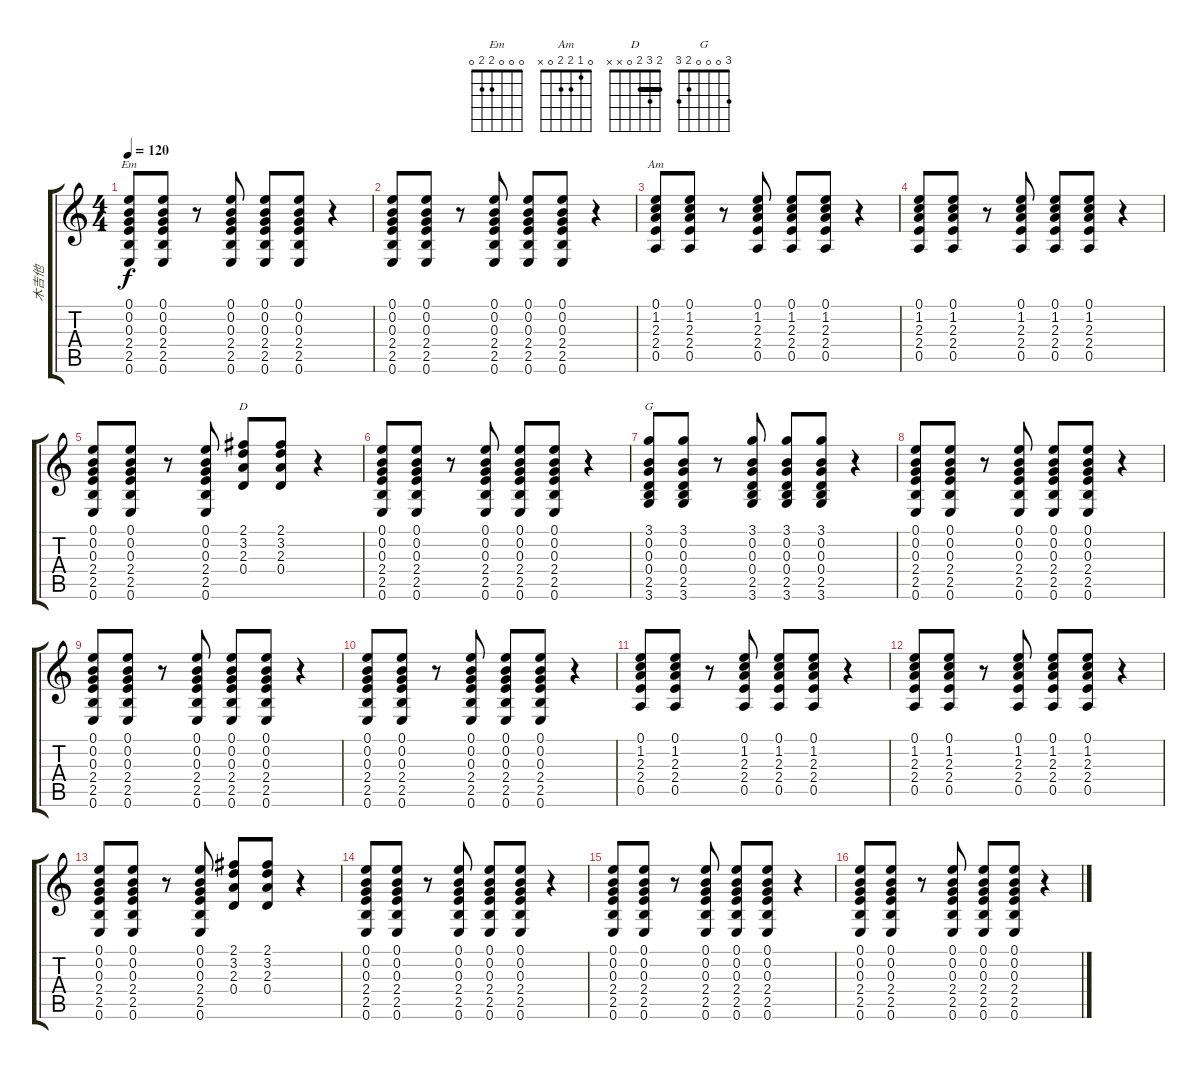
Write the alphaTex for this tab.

\track ("木吉他" "木吉他") {instrument acousticguitarsteel}
\staff {score tabs}
\tuning (E4 B3 G3 D3 A2 E2) {hide}
\chord ("Em" 0 0 0 2 2 0)
\chord ("Am" 0 1 2 2 0 x)
\chord ("D" 2 3 2 0 x x) {barre 2}
\chord ("G" 3 0 0 0 2 3)
\ts (4 4)
\tempo 120
\clef g2
\ks c
(0.1 0.2 0.3 2.4 2.5 0.6).8{ch "Em" dy f instrument acousticguitarsteel} (0.1 0.2 0.3 2.4 2.5 0.6).8 r.8 (0.1 0.2 0.3 2.4 2.5 0.6).8 (0.1 0.2 0.3 2.4 2.5 0.6).8 (0.1 0.2 0.3 2.4 2.5 0.6).8 r.4 |
(0.1 0.2 0.3 2.4 2.5 0.6).8 (0.1 0.2 0.3 2.4 2.5 0.6).8 r.8 (0.1 0.2 0.3 2.4 2.5 0.6).8 (0.1 0.2 0.3 2.4 2.5 0.6).8 (0.1 0.2 0.3 2.4 2.5 0.6).8 r.4 |
(0.1 1.2 2.3 2.4 0.5).8{ch "Am"} (0.1 1.2 2.3 2.4 0.5).8 r.8 (0.1 1.2 2.3 2.4 0.5).8 (0.1 1.2 2.3 2.4 0.5).8 (0.1 1.2 2.3 2.4 0.5).8 r.4 |
(0.1 1.2 2.3 2.4 0.5).8 (0.1 1.2 2.3 2.4 0.5).8 r.8 (0.1 1.2 2.3 2.4 0.5).8 (0.1 1.2 2.3 2.4 0.5).8 (0.1 1.2 2.3 2.4 0.5).8 r.4 |
(0.1 0.2 0.3 2.4 2.5 0.6).8 (0.1 0.2 0.3 2.4 2.5 0.6).8 r.8 (0.1 0.2 0.3 2.4 2.5 0.6).8 (2.1 3.2 2.3 0.4).8{ch "D"} (2.1 3.2 2.3 0.4).8 r.4 |
(0.1 0.2 0.3 2.4 2.5 0.6).8 (0.1 0.2 0.3 2.4 2.5 0.6).8 r.8 (0.1 0.2 0.3 2.4 2.5 0.6).8 (0.1 0.2 0.3 2.4 2.5 0.6).8 (0.1 0.2 0.3 2.4 2.5 0.6).8 r.4 |
(3.1 0.2 0.3 0.4 2.5 3.6).8{ch "G"} (3.1 0.2 0.3 0.4 2.5 3.6).8 r.8 (3.1 0.2 0.3 0.4 2.5 3.6).8 (3.1 0.2 0.3 0.4 2.5 3.6).8 (3.1 0.2 0.3 0.4 2.5 3.6).8 r.4 |
(0.1 0.2 0.3 2.4 2.5 0.6).8 (0.1 0.2 0.3 2.4 2.5 0.6).8 r.8 (0.1 0.2 0.3 2.4 2.5 0.6).8 (0.1 0.2 0.3 2.4 2.5 0.6).8 (0.1 0.2 0.3 2.4 2.5 0.6).8 r.4 |
(0.1 0.2 0.3 2.4 2.5 0.6).8 (0.1 0.2 0.3 2.4 2.5 0.6).8 r.8 (0.1 0.2 0.3 2.4 2.5 0.6).8 (0.1 0.2 0.3 2.4 2.5 0.6).8 (0.1 0.2 0.3 2.4 2.5 0.6).8 r.4 |
(0.1 0.2 0.3 2.4 2.5 0.6).8 (0.1 0.2 0.3 2.4 2.5 0.6).8 r.8 (0.1 0.2 0.3 2.4 2.5 0.6).8 (0.1 0.2 0.3 2.4 2.5 0.6).8 (0.1 0.2 0.3 2.4 2.5 0.6).8 r.4 |
(0.1 1.2 2.3 2.4 0.5).8 (0.1 1.2 2.3 2.4 0.5).8 r.8 (0.1 1.2 2.3 2.4 0.5).8 (0.1 1.2 2.3 2.4 0.5).8 (0.1 1.2 2.3 2.4 0.5).8 r.4 |
(0.1 1.2 2.3 2.4 0.5).8 (0.1 1.2 2.3 2.4 0.5).8 r.8 (0.1 1.2 2.3 2.4 0.5).8 (0.1 1.2 2.3 2.4 0.5).8 (0.1 1.2 2.3 2.4 0.5).8 r.4 |
(0.1 0.2 0.3 2.4 2.5 0.6).8 (0.1 0.2 0.3 2.4 2.5 0.6).8 r.8 (0.1 0.2 0.3 2.4 2.5 0.6).8 (2.1 3.2 2.3 0.4).8 (2.1 3.2 2.3 0.4).8 r.4 |
(0.1 0.2 0.3 2.4 2.5 0.6).8 (0.1 0.2 0.3 2.4 2.5 0.6).8 r.8 (0.1 0.2 0.3 2.4 2.5 0.6).8 (0.1 0.2 0.3 2.4 2.5 0.6).8 (0.1 0.2 0.3 2.4 2.5 0.6).8 r.4 |
(0.1 0.2 0.3 2.4 2.5 0.6).8 (0.1 0.2 0.3 2.4 2.5 0.6).8 r.8 (0.1 0.2 0.3 2.4 2.5 0.6).8 (0.1 0.2 0.3 2.4 2.5 0.6).8 (0.1 0.2 0.3 2.4 2.5 0.6).8 r.4 |
(0.1 0.2 0.3 2.4 2.5 0.6).8 (0.1 0.2 0.3 2.4 2.5 0.6).8 r.8 (0.1 0.2 0.3 2.4 2.5 0.6).8 (0.1 0.2 0.3 2.4 2.5 0.6).8 (0.1 0.2 0.3 2.4 2.5 0.6).8 r.4
